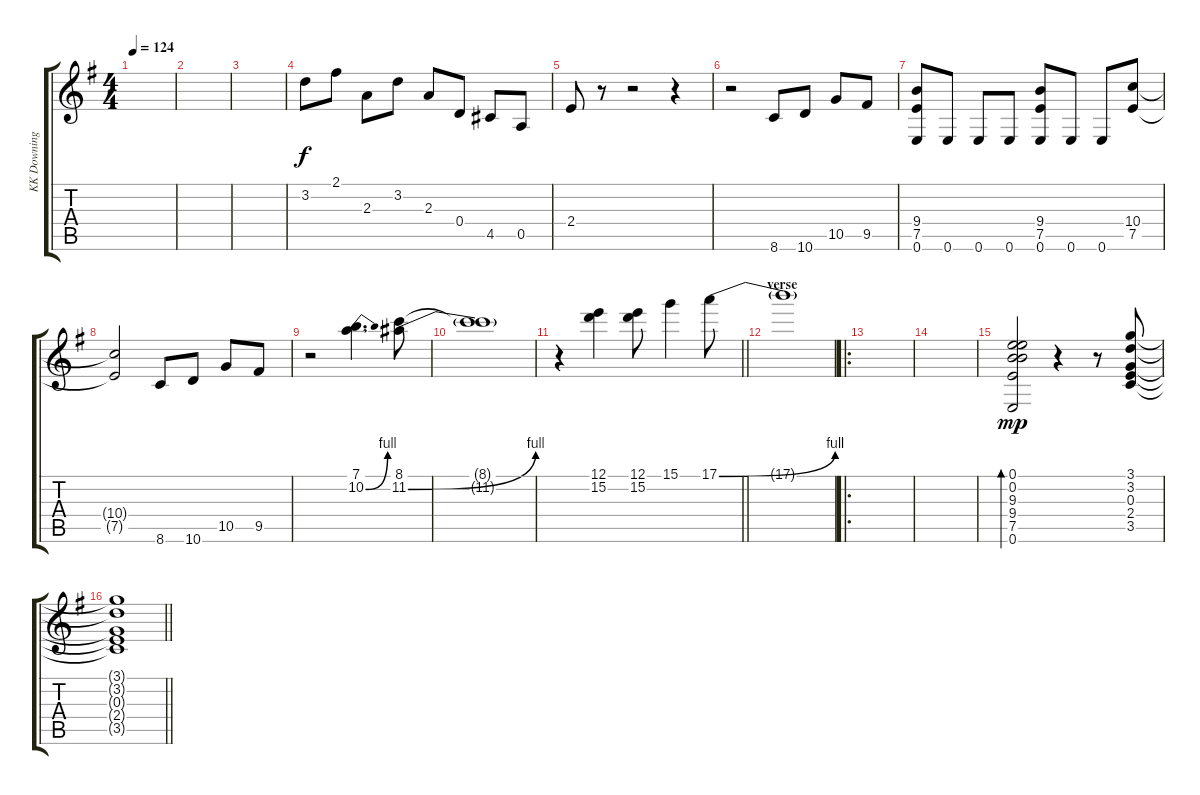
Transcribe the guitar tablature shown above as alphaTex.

\track ("KK Downing" "KK Downing") {instrument distortionguitar}
\staff {score tabs}
\tuning (E4 B3 G3 D3 A2 E2) {hide}
\ts (4 4)
\tempo 124
\clef g2
\ks g
|
|
|
3.2.8 2.1.8 2.3.8 3.2.8 2.3.8 0.4.8 4.5.8 0.5.8 |
2.4.8 r.8 r.2 r.4 |
r.2 8.6.8 10.6.8 10.5.8 9.5.8 |
(9.4 7.5 0.6).8 0.6.8 0.6.8 0.6.8 (9.4 7.5 0.6).8 0.6.8 0.6.8 (10.4 7.5).8 |
(10.4{t} 7.5{t}).2 8.6.8 10.6.8 10.5.8 9.5.8 |
r.2 (7.1 10.2{be (bend 0 0 60 4)}).4{d} (8.1 11.2{be (bend 0 0 60 4)}).8 |
(8.1{t} 11.2{t}).1 |
\barLineRight lightlight
r.4 (12.1 15.2).4 (12.1 15.2).8 15.1.4 17.1{be (bend 0 0 60 4)}.8 |
\section ("" "verse ")
17.1{t}.1 |
\ro
|
|
(0.1 0.2 9.3 9.4 7.5 0.6).2{bd 120 dy mp} r.4 r.8 (3.1 3.2 0.3 2.4 3.5).8 |
\barLineRight lightlight
(3.1{t} 3.2{t} 0.3{t} 2.4{t} 3.5{t}).1
